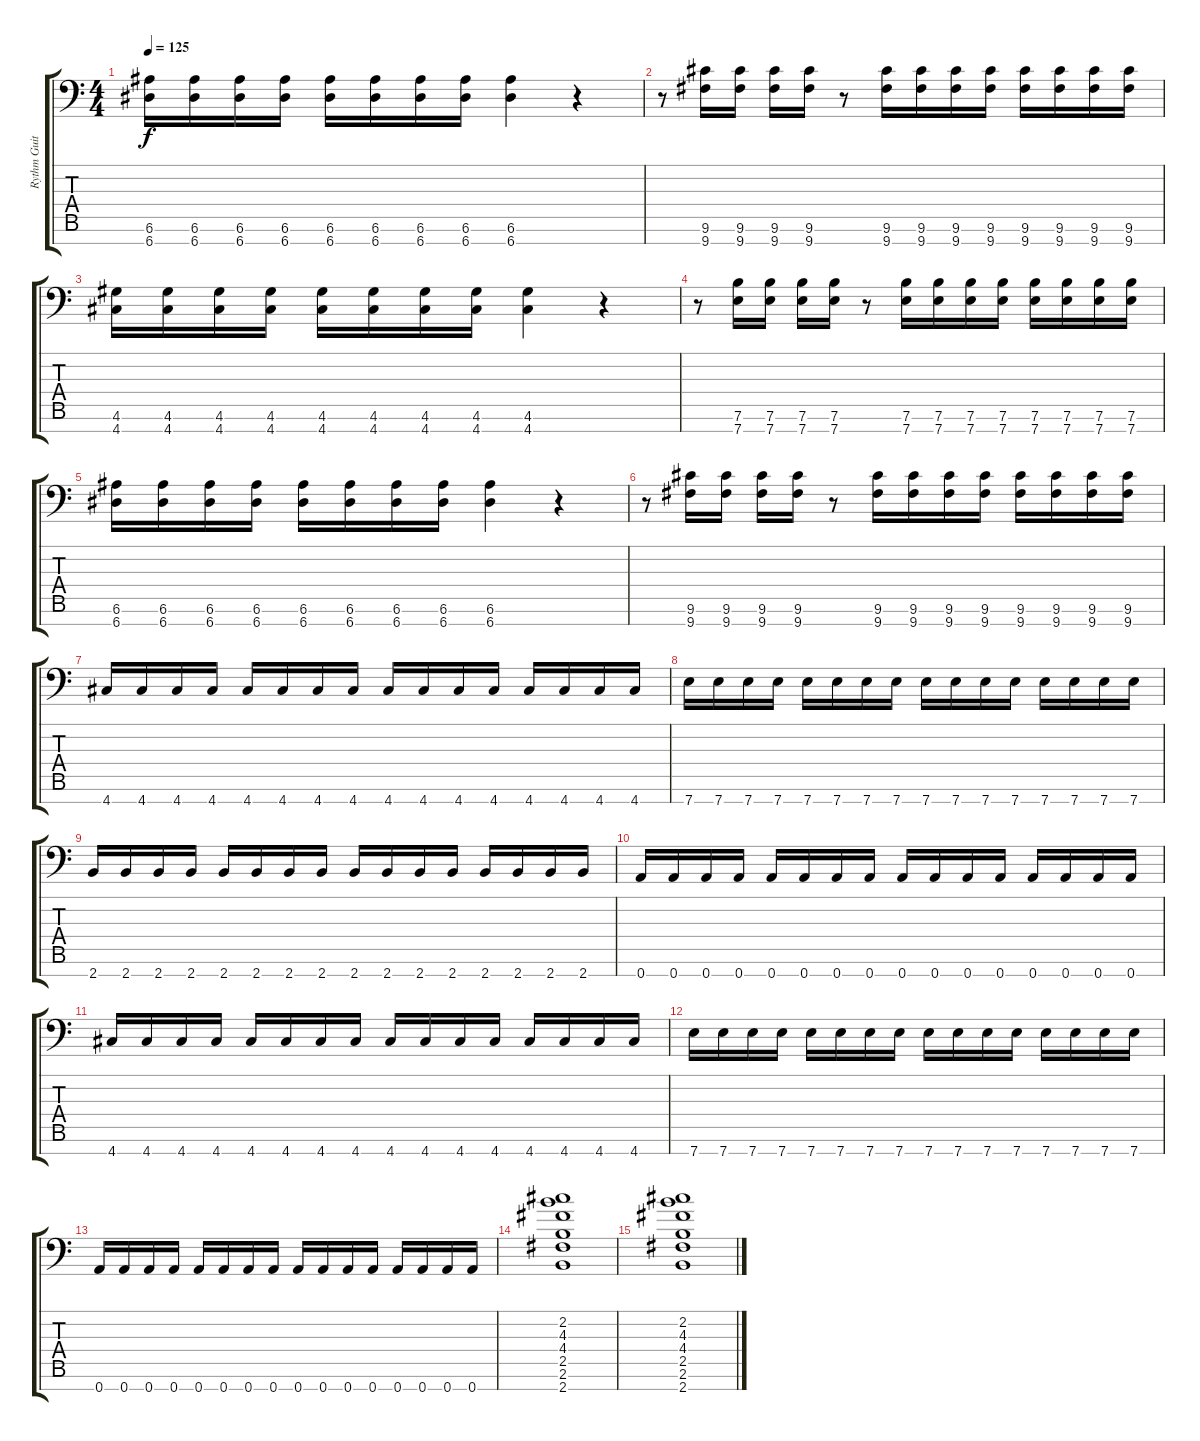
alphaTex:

\track ("Rythm Guitar-Distortion Guitar" "Rythm Guit") {instrument distortionguitar}
\staff {score tabs}
\tuning (E4 B3 G3 D3 A2 E2 A1) {hide}
\ts (4 4)
\tempo 125
\clef f4
\ks c
(6.6 6.7).16{dy f} (6.6 6.7).16 (6.6 6.7).16 (6.6 6.7).16 (6.6 6.7).16 (6.6 6.7).16 (6.6 6.7).16 (6.6 6.7).16 (6.6 6.7).4 r.4 |
r.8 (9.6 9.7).16 (9.6 9.7).16 (9.6 9.7).16 (9.6 9.7).16 r.8 (9.6 9.7).16 (9.6 9.7).16 (9.6 9.7).16 (9.6 9.7).16 (9.6 9.7).16 (9.6 9.7).16 (9.6 9.7).16 (9.6 9.7).16 |
(4.6 4.7).16 (4.6 4.7).16 (4.6 4.7).16 (4.6 4.7).16 (4.6 4.7).16 (4.6 4.7).16 (4.6 4.7).16 (4.6 4.7).16 (4.6 4.7).4 r.4 |
r.8 (7.6 7.7).16 (7.6 7.7).16 (7.6 7.7).16 (7.6 7.7).16 r.8 (7.6 7.7).16 (7.6 7.7).16 (7.6 7.7).16 (7.6 7.7).16 (7.6 7.7).16 (7.6 7.7).16 (7.6 7.7).16 (7.6 7.7).16 |
(6.6 6.7).16 (6.6 6.7).16 (6.6 6.7).16 (6.6 6.7).16 (6.6 6.7).16 (6.6 6.7).16 (6.6 6.7).16 (6.6 6.7).16 (6.6 6.7).4 r.4 |
r.8 (9.6 9.7).16 (9.6 9.7).16 (9.6 9.7).16 (9.6 9.7).16 r.8 (9.6 9.7).16 (9.6 9.7).16 (9.6 9.7).16 (9.6 9.7).16 (9.6 9.7).16 (9.6 9.7).16 (9.6 9.7).16 (9.6 9.7).16 |
4.7.16 4.7.16 4.7.16 4.7.16 4.7.16 4.7.16 4.7.16 4.7.16 4.7.16 4.7.16 4.7.16 4.7.16 4.7.16 4.7.16 4.7.16 4.7.16 |
7.7.16 7.7.16 7.7.16 7.7.16 7.7.16 7.7.16 7.7.16 7.7.16 7.7.16 7.7.16 7.7.16 7.7.16 7.7.16 7.7.16 7.7.16 7.7.16 |
2.7.16 2.7.16 2.7.16 2.7.16 2.7.16 2.7.16 2.7.16 2.7.16 2.7.16 2.7.16 2.7.16 2.7.16 2.7.16 2.7.16 2.7.16 2.7.16 |
0.7.16 0.7.16 0.7.16 0.7.16 0.7.16 0.7.16 0.7.16 0.7.16 0.7.16 0.7.16 0.7.16 0.7.16 0.7.16 0.7.16 0.7.16 0.7.16 |
4.7.16 4.7.16 4.7.16 4.7.16 4.7.16 4.7.16 4.7.16 4.7.16 4.7.16 4.7.16 4.7.16 4.7.16 4.7.16 4.7.16 4.7.16 4.7.16 |
7.7.16 7.7.16 7.7.16 7.7.16 7.7.16 7.7.16 7.7.16 7.7.16 7.7.16 7.7.16 7.7.16 7.7.16 7.7.16 7.7.16 7.7.16 7.7.16 |
0.7.16 0.7.16 0.7.16 0.7.16 0.7.16 0.7.16 0.7.16 0.7.16 0.7.16 0.7.16 0.7.16 0.7.16 0.7.16 0.7.16 0.7.16 0.7.16 |
(2.2 4.3 4.4 2.5 2.6 2.7).1 |
(2.2 4.3 4.4 2.5 2.6 2.7).1
